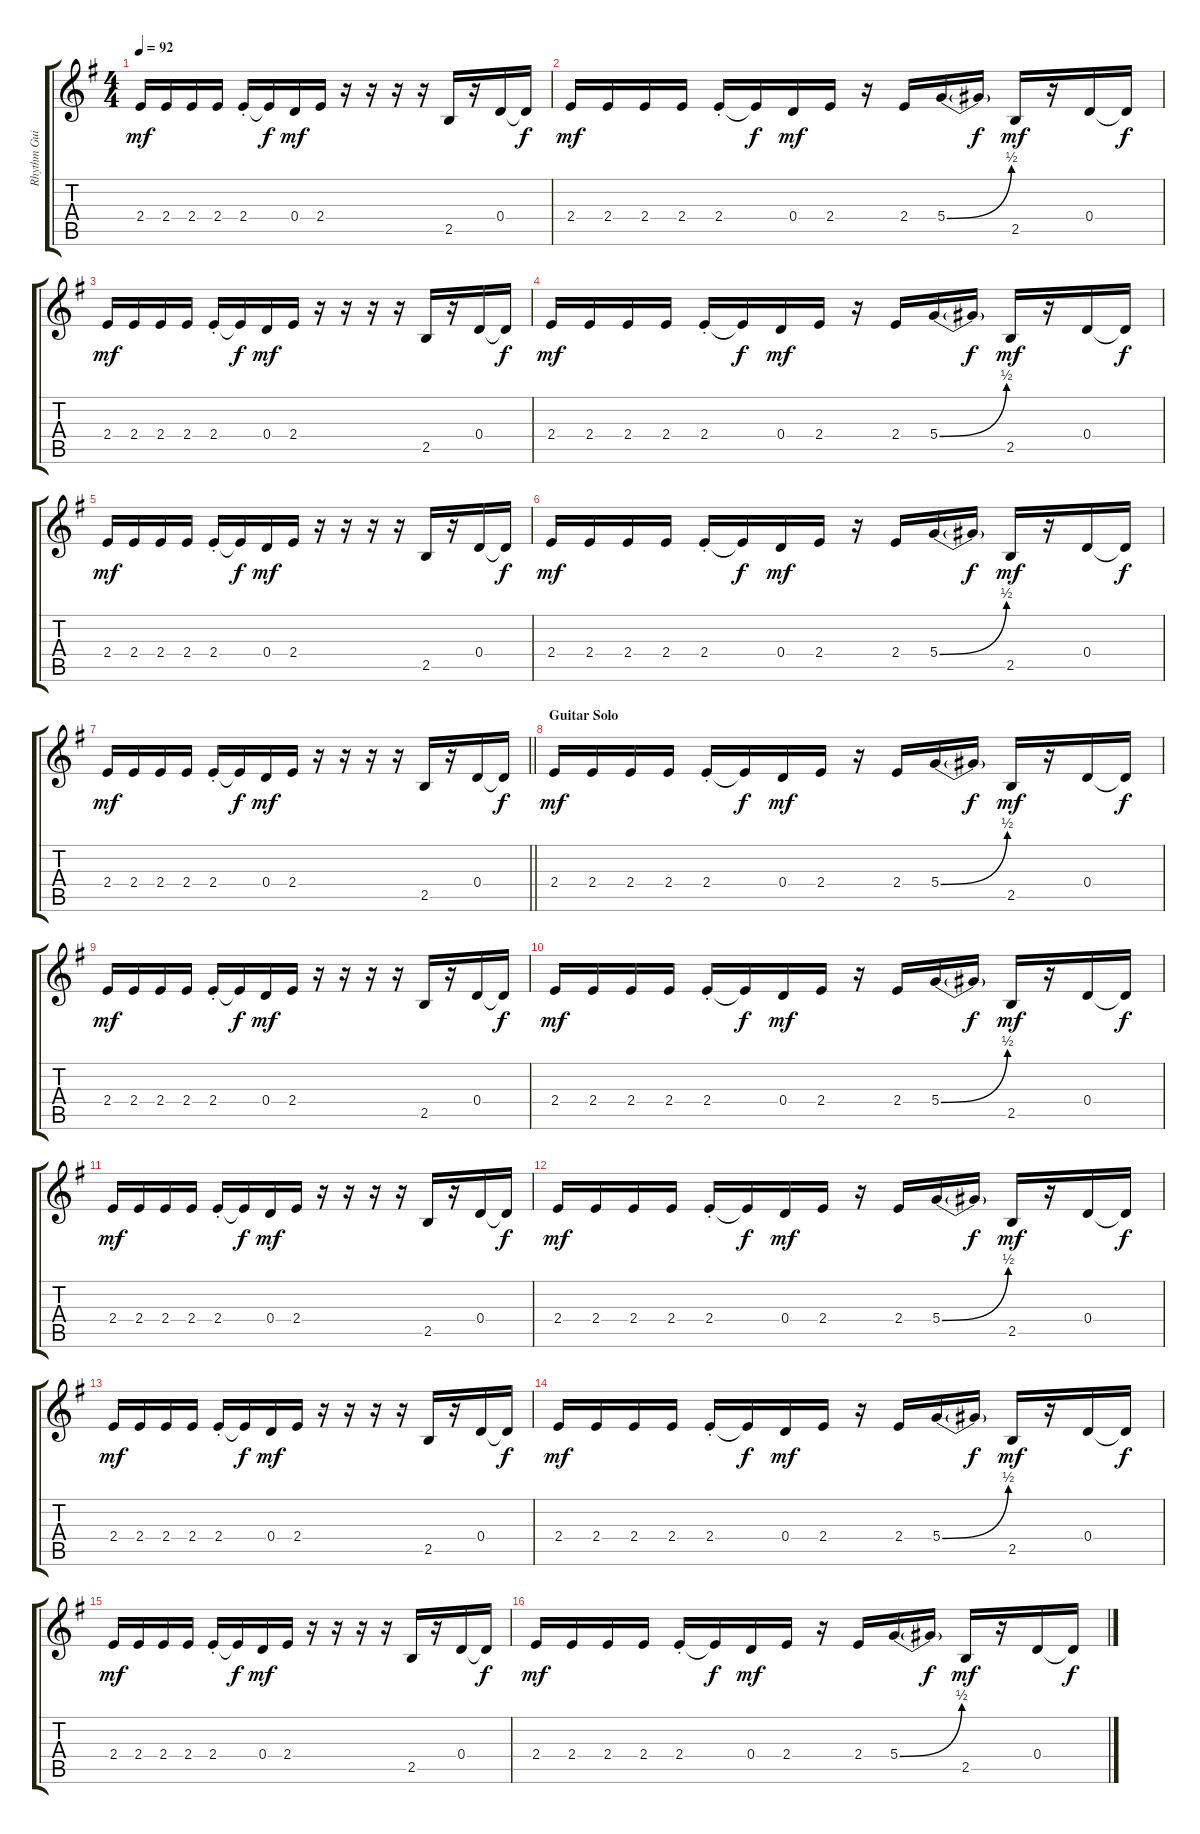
\track ("Rhythm Guitar 1" "Rhythm Gui") {instrument distortionguitar}
\staff {score tabs}
\tuning (E4 B3 G3 D3 A2 E2) {hide}
\ts (4 4)
\tempo 92
\clef g2
\ks g
2.4.16{dy mf} 2.4.16 2.4.16 2.4.16 2.4{st}.16 2.4{t}.16{dy f} 0.4.16{dy mf} 2.4.16 r.16 r.16 r.16 r.16 2.5.16 r.16 0.4.16 0.4{t}.16{dy f} |
2.4.16{dy mf} 2.4.16 2.4.16 2.4.16 2.4{st}.16 2.4{t}.16{dy f} 0.4.16{dy mf} 2.4.16 r.16 2.4.16 5.4{be (bend 0 0 60 2)}.16 5.4{t}.16{dy f} 2.5.16{dy mf} r.16 0.4.16 0.4{t}.16{dy f} |
2.4.16{dy mf} 2.4.16 2.4.16 2.4.16 2.4{st}.16 2.4{t}.16{dy f} 0.4.16{dy mf} 2.4.16 r.16 r.16 r.16 r.16 2.5.16 r.16 0.4.16 0.4{t}.16{dy f} |
2.4.16{dy mf} 2.4.16 2.4.16 2.4.16 2.4{st}.16 2.4{t}.16{dy f} 0.4.16{dy mf} 2.4.16 r.16 2.4.16 5.4{be (bend 0 0 60 2)}.16 5.4{t}.16{dy f} 2.5.16{dy mf} r.16 0.4.16 0.4{t}.16{dy f} |
2.4.16{dy mf} 2.4.16 2.4.16 2.4.16 2.4{st}.16 2.4{t}.16{dy f} 0.4.16{dy mf} 2.4.16 r.16 r.16 r.16 r.16 2.5.16 r.16 0.4.16 0.4{t}.16{dy f} |
2.4.16{dy mf} 2.4.16 2.4.16 2.4.16 2.4{st}.16 2.4{t}.16{dy f} 0.4.16{dy mf} 2.4.16 r.16 2.4.16 5.4{be (bend 0 0 60 2)}.16 5.4{t}.16{dy f} 2.5.16{dy mf} r.16 0.4.16 0.4{t}.16{dy f} |
\barLineRight lightlight
2.4.16{dy mf} 2.4.16 2.4.16 2.4.16 2.4{st}.16 2.4{t}.16{dy f} 0.4.16{dy mf} 2.4.16 r.16 r.16 r.16 r.16 2.5.16 r.16 0.4.16 0.4{t}.16{dy f} |
\section ("" "Guitar Solo")
2.4.16{dy mf} 2.4.16 2.4.16 2.4.16 2.4{st}.16 2.4{t}.16{dy f} 0.4.16{dy mf} 2.4.16 r.16 2.4.16 5.4{be (bend 0 0 60 2)}.16 5.4{t}.16{dy f} 2.5.16{dy mf} r.16 0.4.16 0.4{t}.16{dy f} |
2.4.16{dy mf} 2.4.16 2.4.16 2.4.16 2.4{st}.16 2.4{t}.16{dy f} 0.4.16{dy mf} 2.4.16 r.16 r.16 r.16 r.16 2.5.16 r.16 0.4.16 0.4{t}.16{dy f} |
2.4.16{dy mf} 2.4.16 2.4.16 2.4.16 2.4{st}.16 2.4{t}.16{dy f} 0.4.16{dy mf} 2.4.16 r.16 2.4.16 5.4{be (bend 0 0 60 2)}.16 5.4{t}.16{dy f} 2.5.16{dy mf} r.16 0.4.16 0.4{t}.16{dy f} |
2.4.16{dy mf} 2.4.16 2.4.16 2.4.16 2.4{st}.16 2.4{t}.16{dy f} 0.4.16{dy mf} 2.4.16 r.16 r.16 r.16 r.16 2.5.16 r.16 0.4.16 0.4{t}.16{dy f} |
2.4.16{dy mf} 2.4.16 2.4.16 2.4.16 2.4{st}.16 2.4{t}.16{dy f} 0.4.16{dy mf} 2.4.16 r.16 2.4.16 5.4{be (bend 0 0 60 2)}.16 5.4{t}.16{dy f} 2.5.16{dy mf} r.16 0.4.16 0.4{t}.16{dy f} |
2.4.16{dy mf} 2.4.16 2.4.16 2.4.16 2.4{st}.16 2.4{t}.16{dy f} 0.4.16{dy mf} 2.4.16 r.16 r.16 r.16 r.16 2.5.16 r.16 0.4.16 0.4{t}.16{dy f} |
2.4.16{dy mf} 2.4.16 2.4.16 2.4.16 2.4{st}.16 2.4{t}.16{dy f} 0.4.16{dy mf} 2.4.16 r.16 2.4.16 5.4{be (bend 0 0 60 2)}.16 5.4{t}.16{dy f} 2.5.16{dy mf} r.16 0.4.16 0.4{t}.16{dy f} |
2.4.16{dy mf} 2.4.16 2.4.16 2.4.16 2.4{st}.16 2.4{t}.16{dy f} 0.4.16{dy mf} 2.4.16 r.16 r.16 r.16 r.16 2.5.16 r.16 0.4.16 0.4{t}.16{dy f} |
2.4.16{dy mf} 2.4.16 2.4.16 2.4.16 2.4{st}.16 2.4{t}.16{dy f} 0.4.16{dy mf} 2.4.16 r.16 2.4.16 5.4{be (bend 0 0 60 2)}.16 5.4{t}.16{dy f} 2.5.16{dy mf} r.16 0.4.16 0.4{t}.16{dy f}
